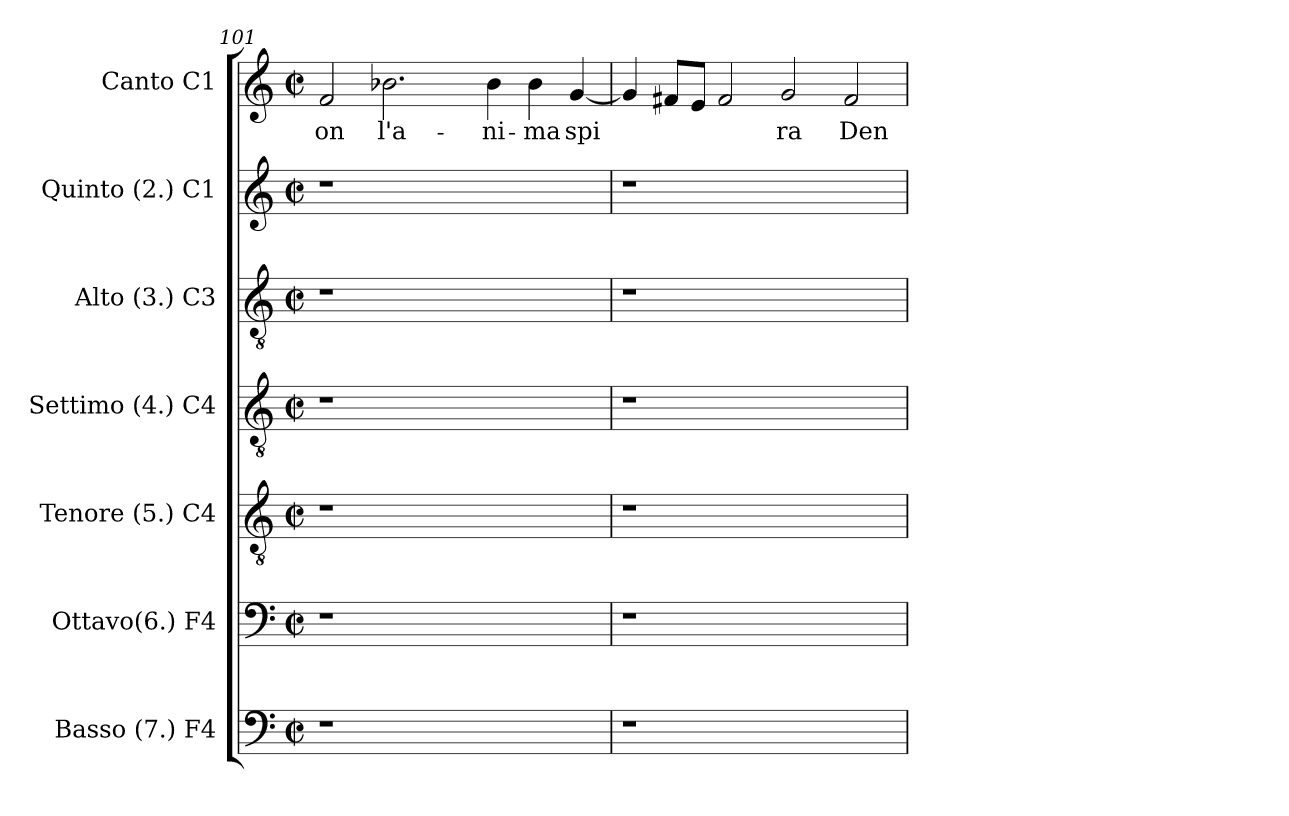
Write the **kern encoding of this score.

**kern	**kern	**kern	**kern	**kern	**kern	**kern	**text
*part7	*part6	*part5	*part4	*part3	*part2	*part1	*part1
*staff7	*staff6	*staff5	*staff4	*staff3	*staff2	*staff1	*staff1
*I"Basso (7.)  F4	*I"Ottavo(6.)  F4	*I"Tenore (5.)  C4	*I"Settimo (4.)  C4	*I"Alto (3.)  C3	*I"Quinto (2.)  C1	*I"Canto  C1	*
*	*	*I'T	*	*I'A	*	*I'C	*
*clefF4	*clefF4	*clefGv2	*clefGv2	*clefGv2	*clefG2	*clefG2	*
*k[]	*k[]	*k[]	*k[]	*k[]	*k[]	*k[]	*
*C:	*C:	*C:	*C:	*C:	*C:	*C:	*
*M2/2	*M2/2	*M2/2	*M2/2	*M2/2	*M2/2	*M2/2	*
*met(c|)	*met(c|)	*met(c|)	*met(c|)	*met(c|)	*met(c|)	*met(c|)	*
=101	=101	=101	=101	=101	=101	=101	=101
!	!	!	!	!	!	!	!LO:LY:b:cj
1r	1r	1r	1r	1r	1r	2f/	-on
!	!	!	!	!	!	!	!LO:LY:b:cj
.	.	.	.	.	.	2.b-X\	l'a-
1ryy	1ryy	1ryy	1ryy	1ryy	1ryy	.	.
!	!	!	!	!	!	!	!LO:LY:b:cj
.	.	.	.	.	.	4b-\	-ni-
!	!	!	!	!	!	!	!LO:LY:b:cj
.	.	.	.	.	.	4b-\	-ma
!	!	!	!	!	!	!	!LO:LY:b:cj
.	.	.	.	.	.	[<4g/	spi-
=102	=102	=102	=102	=102	=102	=102	=102
!	!	!	!	!	!	!	!LO:LY:b:cj
1r	1r	1r	1r	1r	1r	4g/]	--
!	!	!	!	!	!	!	!LO:LY:b:cj
.	.	.	.	.	.	8f#X/L	--
!	!	!	!	!	!	!	!LO:LY:b:cj
.	.	.	.	.	.	8e/J	--
!	!	!	!	!	!	!	!LO:LY:b:cj
.	.	.	.	.	.	2f#/	--
!	!	!	!	!	!	!	!LO:LY:b:cj
1ryy	1ryy	1ryy	1ryy	1ryy	1ryy	2g/	-ra
!	!	!	!	!	!	!	!LO:LY:b:cj
.	.	.	.	.	.	2f#/	Den-
=	=	=	=	=	=	=	=
*-	*-	*-	*-	*-	*-	*-	*-
